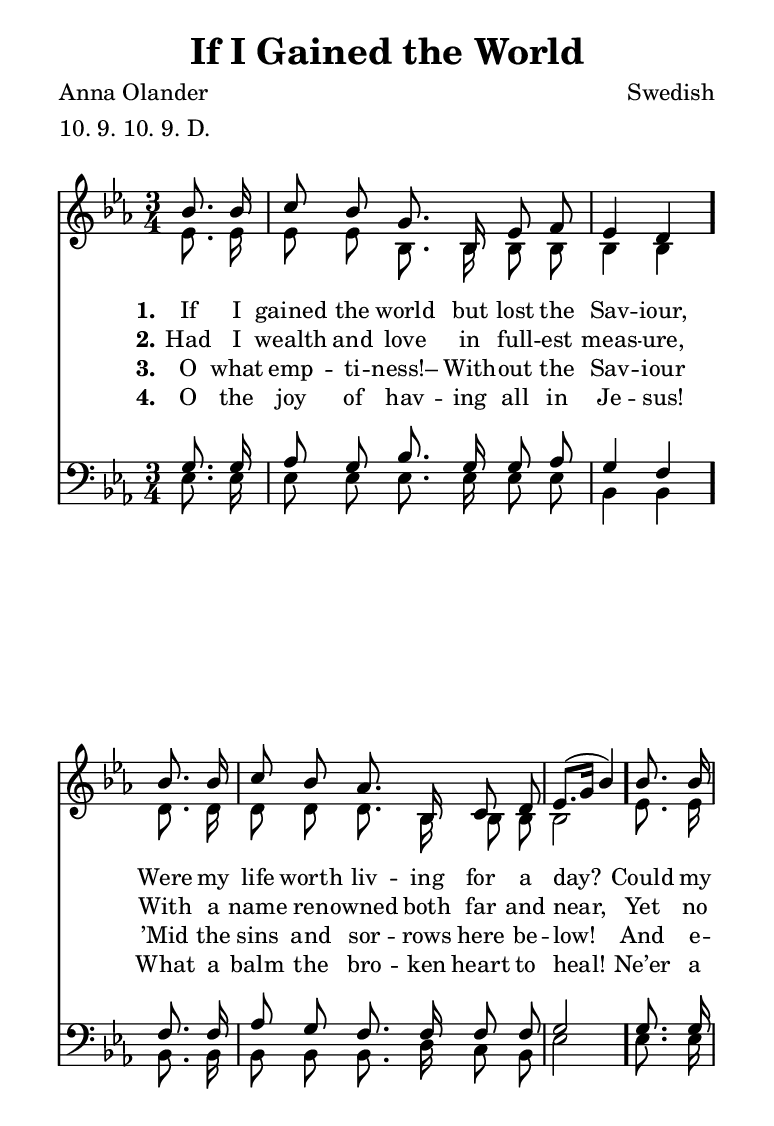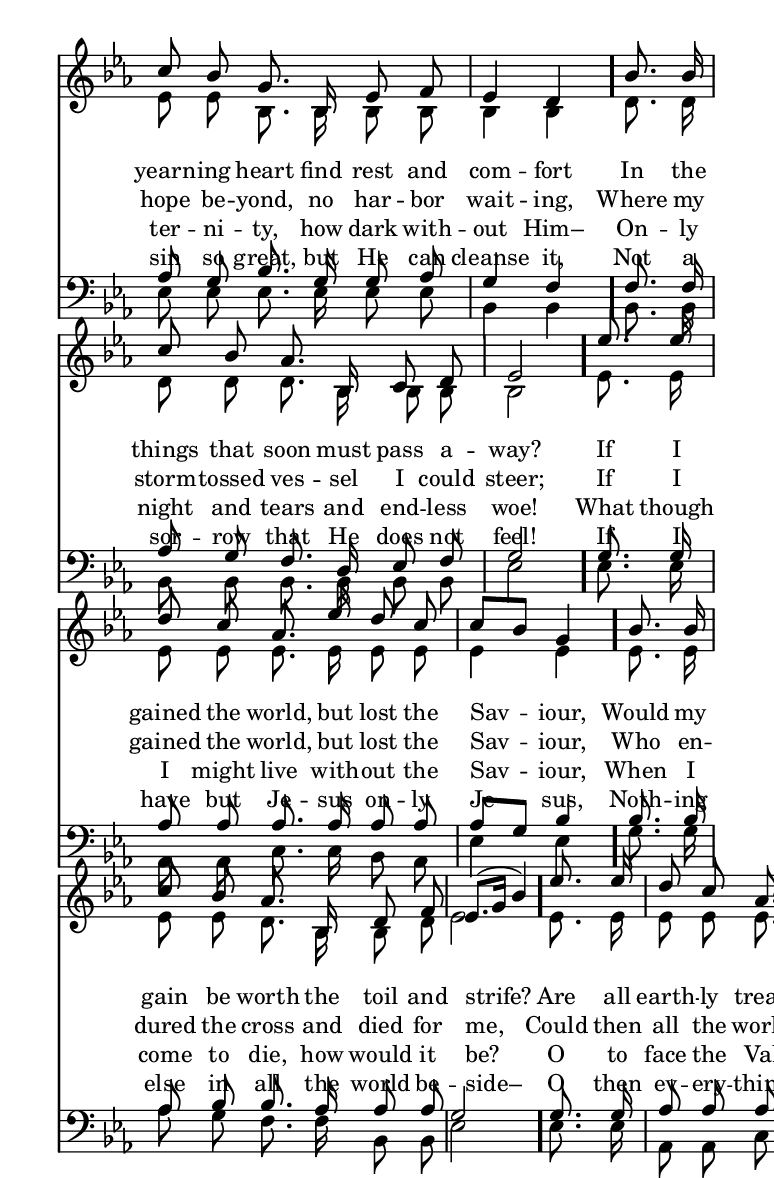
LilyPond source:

\include "common/global.ily"
\paper {
  \include "common/paper.ily"
  %ragged-bottom = ##t
  ragged-last-bottom = ##t
  %systems-per-page = ##f
  page-count = 2
  system-count = 6
}

\header{
  hymnnumber = "96"
  title = "If I Gained the World"
  tunename = ""
  meter = "10. 9. 10. 9. D."
  poet = "Anna Olander"
  composer = "Swedish"
  %copyright = ""
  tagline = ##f
}

% for fermata in MIDI
ta = { \tempo 4=70 }
tb = { \tempo 4=35 }

patternAA = { c8. c16 | c8 c8 c8. c16 c8 c8 | c4 c4 }
patternAB = { c8. c16 | c8 c8 c8. c16 c8 c8 | c8.([ c16] c4) }
patternAC = { c8. c16 | c8 c8 c8. c16 c8 c8 | c2}
patternAD = { c8. c16 | c8 c8 c8. c16 c8 c8 | c8[ c8] c4 }

global = {
  \include "common/overrides.ily"
  \override Staff.TimeSignature.style = #'()
  \time 3/4
  \override Score.MetronomeMark.transparent = ##t % hide all fermata changes too
  \ta
  \key ees \major
  \partial 4
  \autoBeamOff
}

notesSoprano = {
\global
\relative c'' {

  \changePitch \patternAA { bes bes | c bes g bes, ees f | ees d }
  \changePitch \patternAB { bes' bes | c bes aes bes, c d | ees g bes }
  \changePitch \patternAA { bes bes | c bes g bes, ees f | ees d }
  \changePitch \patternAC { bes' bes | c bes aes bes, c d | ees }

  \changePitch \patternAD { ees' ees | d c aes ees' d c | c bes g }
  \changePitch \patternAB { bes bes | c bes aes bes, d f | ees g bes }
  \changePitch \patternAD { ees ees | d c aes ees' d c | c bes g }
  \changePitch \patternAC { bes bes | c bes aes bes, d f | ees }

  \bar "|."

}
}

notesAlto = {
\global
\relative e' {

  \changePitch \patternAA { ees ees | ees ees bes bes bes bes | bes bes }
  \changePitch \patternAC { d d | d d d bes bes bes | bes }
  \changePitch \patternAA { ees ees | ees ees bes bes bes bes | bes bes }
  \changePitch \patternAC { d d | d d d bes bes bes | bes }

  \changePitch \patternAA { ees ees | ees ees ees ees ees ees | ees ees }
  \changePitch \patternAC { ees ees | ees ees d bes bes d | ees }
  \changePitch \patternAA { ees ees | ees ees ees ees ees ees | ees ees }
  \changePitch \patternAC { ees ees | ees ees d bes bes bes | bes }

}
}

notesTenor = {
\global
\relative a {

  \changePitch \patternAA { g g | aes g bes g g aes | g f }
  \changePitch \patternAC { f f | aes g f f f f | g }
  \changePitch \patternAA { g g | aes g bes g g aes | g f }
  \changePitch \patternAC { f f | aes g f d ees f | g }

  \changePitch \patternAD { g g | aes aes aes aes aes aes | aes g bes }
  \changePitch \patternAC { bes bes | aes bes bes aes aes aes | g }
  \changePitch \patternAD { g g | aes aes aes aes aes aes | aes g bes }
  \changePitch \patternAC { bes bes | aes bes bes aes aes aes | g }

}
}

notesBass = {
\global
\relative f {

  \changePitch \patternAA { ees ees | ees ees ees ees ees ees | bes bes }
  \changePitch \patternAC { bes bes bes bes bes d c bes  | ees }
  \changePitch \patternAA { ees ees | ees ees ees ees ees ees | bes bes }
  \changePitch \patternAC { bes bes | bes bes bes bes bes bes | ees }

  \changePitch \patternAA { ees ees | aes, aes c c bes aes | ees' ees }
  \changePitch \patternAC { g g | aes g f f bes, bes | ees }
  \changePitch \patternAA { ees ees | aes, aes c c bes aes | ees' ees }
  \changePitch \patternAC { g g | aes g f f bes, bes | ees }

}
}

wordsA = \lyricmode {
\set stanza = "1."

If I gained the world but lost the Sav -- iour, \bar "."
Were my life worth liv -- ing for a day? \bar "."
Could my yearn -- ing heart find rest and com -- fort \bar "."
In the things that soon must pass a -- way? \bar "."
If I gained the world, but lost the Sav -- iour, \bar "."
Would my gain be worth the toil and strife? \bar "."
Are all earth -- ly treas -- ures worth com -- par -- ing \bar "."
With the gift of God, e -- ter -- nal life? \bar "."

}

wordsB = \lyricmode {
\set stanza = "2."

Had I wealth and love in full -- est meas -- ure,
With a name ren -- owned both far and near,
Yet no hope be -- yond, no har -- bor wait -- ing,
Where my storm -- tossed ves -- sel I could steer;
If I gained the world, but lost the Sav -- iour,
Who en -- dured the cross and died for me,
Could then all the world af -- ford a re -- fuge
Whith -- er in my an -- guish I might flee?

}

wordsC = \lyricmode {
\set stanza = "3."

O what emp -- ti -- ness!– With -- out the Sav -- iour
’Mid the sins and sor -- rows here be -- low!
And e -- ter -- ni -- ty, how dark with -- out Him–
On -- ly night and tears and end -- less woe!
What though I might live with -- out the Sav -- iour,
When I come to die, how would it be?
O to face the Val -- ley’s gloom with -- out Him!
And with -- out Him for e -- ter -- ni -- ty!

}

wordsD = \lyricmode {
\set stanza = "4."

O the joy of hav -- ing all in Je -- sus!
What a balm the bro -- ken heart to heal!
Ne’er a sin so great, but He can cleanse it,
Not a sor -- row that He does not feel!
If I have but Je -- sus on -- ly Je -- sus,
Noth -- ing else in all the world be -- side–
O then ev -- ery -- thing is mine in Je -- sus;
For my needs and more He will pro -- vide.

}

\score {
  \context ChoirStaff <<
    \context Staff = upper <<
      \set ChoirStaff.systemStartDelimiter = #'SystemStartBar
      \context Voice  = sopranos { \voiceOne << \notesSoprano >> }
      \context Voice  = altos { \voiceTwo << \notesAlto >> }
      \context Lyrics = one   \lyricsto sopranos \wordsA
      \context Lyrics = two   \lyricsto sopranos \wordsB
      \context Lyrics = three \lyricsto sopranos \wordsC
      \context Lyrics = four  \lyricsto sopranos \wordsD
    >>
    \context Staff = men <<
      \clef bass
      \context Voice  = tenors { \voiceOne << \notesTenor >> }
      \context Voice  = basses { \voiceTwo << \notesBass >> }
    >>
  >>
  \layout {
    \include "common/layout.ily"
  }
  \midi{
    \include "common/midi.ily"
  }
}

\version "2.18.0"  % necessary for upgrading to future LilyPond versions.

% vi:set et ts=2 sw=2 ai nocindent syntax=lilypond
